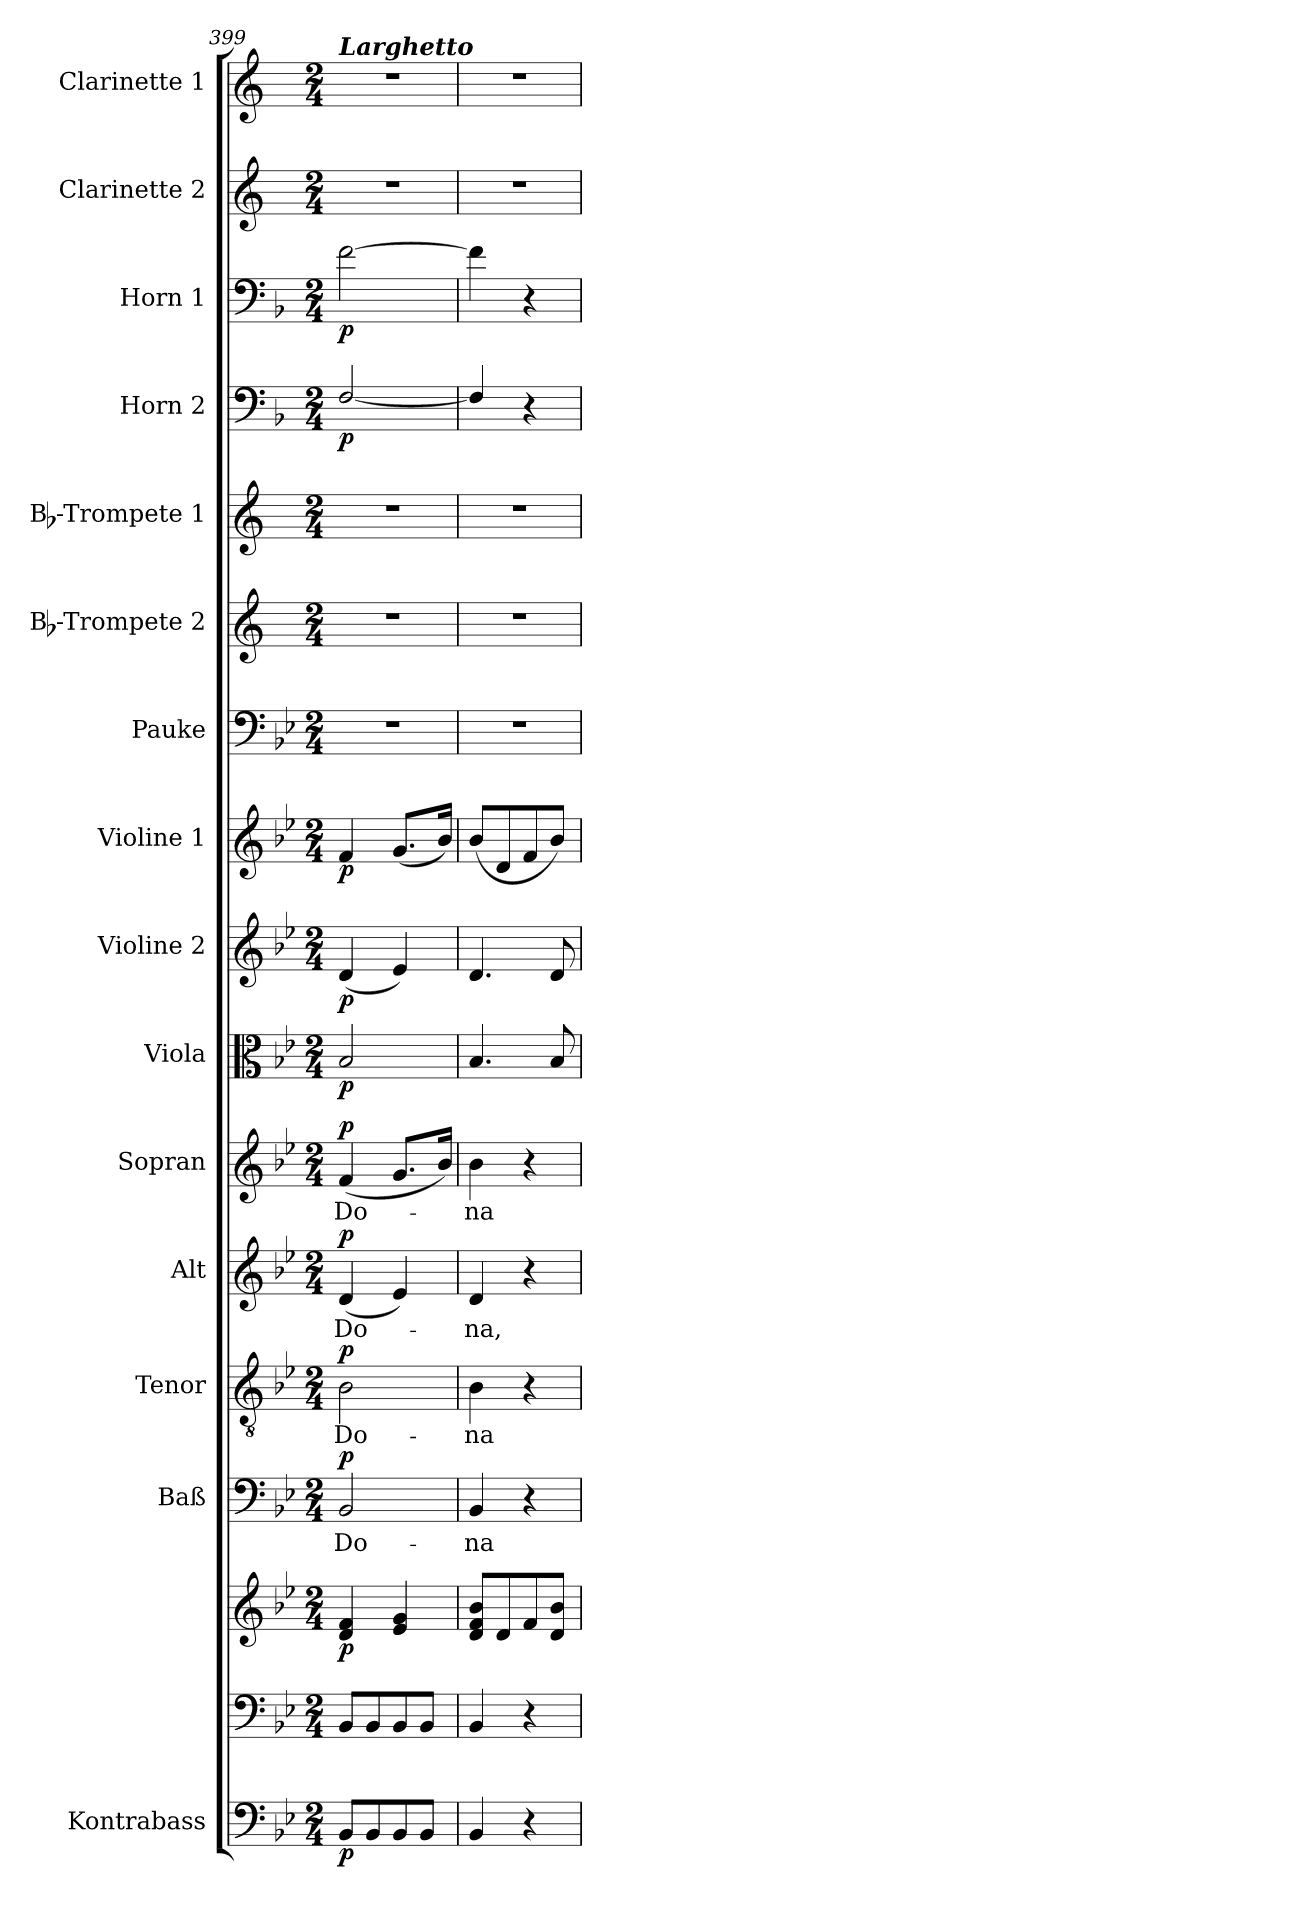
**kern	**dynam	**kern	**kern	**dynam	**kern	**text	**dynam	**kern	**text	**dynam	**kern	**text	**dynam	**kern	**text	**dynam	**kern	**dynam	**kern	**dynam	**kern	**dynam	**kern	**kern	**kern	**kern	**dynam	**kern	**dynam	**kern	**kern
*part16	*part16	*part15	*part15	*part15	*part14	*part14	*part14	*part13	*part13	*part13	*part12	*part12	*part12	*part11	*part11	*part11	*part10	*part10	*part9	*part9	*part8	*part8	*part7	*part6	*part5	*part4	*part4	*part3	*part3	*part2	*part1
*staff17	*staff17	*staff16	*staff15	*staff15/16	*staff14	*staff14	*staff14	*staff13	*staff13	*staff13	*staff12	*staff12	*staff12	*staff11	*staff11	*staff11	*staff10	*staff10	*staff9	*staff9	*staff8	*staff8	*staff7	*staff6	*staff5	*staff4	*staff4	*staff3	*staff3	*staff2	*staff1
*I"Kontrabass	*	*	*	*	*I"Baß	*	*	*I"Tenor	*	*	*I"Alt	*	*	*I"Sopran	*	*	*I"Viola	*	*I"Violine 2	*	*I"Violine 1	*	*I"Pauke	*I"Bb-Trompete 2	*I"Bb-Trompete 1	*I"Horn 2	*	*I"Horn 1	*	*I"Clarinette 2	*I"Clarinette 1
*I'Kb.	*	*	*	*	*I'Baß	*	*	*I'Ten	*	*	*I'Alt	*	*	*I'Sop	*	*	*I'Vla.	*	*I'Vln. 2	*	*I'Vln. 1	*	*I'Pk.	*I'Bb Trp. 2	*I'Bb Trp. 1	*I'Hrn. 2	*	*I'Hrn. 1	*	*I'Cl. 2	*I'Cl. 1
*clefF4	*	*clefF4	*clefG2	*	*clefF4	*	*	*clefGv2	*	*	*clefG2	*	*	*clefG2	*	*	*clefC3	*	*clefG2	*	*clefG2	*	*clefF4	*clefG2	*clefG2	*clefF4	*	*clefF4	*	*clefG2	*clefG2
*ITrd7c12	*	*	*	*	*	*	*	*	*	*	*	*	*	*	*	*	*	*	*	*	*	*	*	*ITrd1c2	*ITrd1c2	*ITrd4c7	*	*ITrd4c7	*	*ITrd1c2	*ITrd1c2
*k[b-e-]	*	*k[b-e-]	*k[b-e-]	*	*k[b-e-]	*	*	*k[b-e-]	*	*	*k[b-e-]	*	*	*k[b-e-]	*	*	*k[b-e-]	*	*k[b-e-]	*	*k[b-e-]	*	*k[b-e-]	*k[b-e-]	*k[b-e-]	*k[b-e-]	*	*k[b-e-]	*	*k[b-e-]	*k[b-e-]
*B-:	*	*B-:	*B-:	*	*B-:	*	*	*B-:	*	*	*B-:	*	*	*B-:	*	*	*B-:	*	*B-:	*	*B-:	*	*B-:	*B-:	*B-:	*B-:	*	*B-:	*	*B-:	*B-:
*M2/4	*	*M2/4	*M2/4	*	*M2/4	*	*	*M2/4	*	*	*M2/4	*	*	*M2/4	*	*	*M2/4	*	*M2/4	*	*M2/4	*	*M2/4	*M2/4	*M2/4	*M2/4	*	*M2/4	*	*M2/4	*M2/4
=399	=399	=399	=399	=399	=399	=399	=399	=399	=399	=399	=399	=399	=399	=399	=399	=399	=399	=399	=399	=399	=399	=399	=399	=399	=399	=399	=399	=399	=399	=399	=399
!	!	!	!	!	!	!	!	!	!	!	!	!	!	!	!	!	!	!	!	!	!	!	!	!	!	!	!	!	!	!	!LO:TX:a:Bi:t=Larghetto
!	!LO:DY:b	!	!	!LO:DY:b	!	!LO:LY:b	!LO:DY:a	!	!LO:LY:b	!LO:DY:a	!	!LO:LY:b	!LO:DY:a	!	!LO:LY:b	!LO:DY:a	!	!LO:DY:b	!	!LO:DY:b	!	!LO:DY:b	!	!	!	!	!LO:DY:b	!	!LO:DY:b	!	!
8BBB-/L	p	8BB-/L	4d/ 4f/	p	2BB-/	Do-	p	2B-\	Do-	p	(<4d/	Do-	p	(<4f/	Do-	p	2B-/	p	(<4d/	p	4f/	p	2r	2r	2r	[2BB-/	p	[2B-\	p	2r	2r
8BBB-/	.	8BB-/	.	.	.	.	.	.	.	.	.	.	.	.	.	.	.	.	.	.	.	.	.	.	.	.	.	.	.	.	.
8BBB-/	.	8BB-/	4e-/ 4g/	.	.	.	.	.	.	.	4e-/)	.	.	8.g/L	.	.	.	.	4e-/)	.	(<8.g/L	.	.	.	.	.	.	.	.	.	.
8BBB-/J	.	8BB-/J	.	.	.	.	.	.	.	.	.	.	.	.	.	.	.	.	.	.	.	.	.	.	.	.	.	.	.	.	.
.	.	.	.	.	.	.	.	.	.	.	.	.	.	16b-/Jk)	.	.	.	.	.	.	16b-/Jk)	.	.	.	.	.	.	.	.	.	.
=400	=400	=400	=400	=400	=400	=400	=400	=400	=400	=400	=400	=400	=400	=400	=400	=400	=400	=400	=400	=400	=400	=400	=400	=400	=400	=400	=400	=400	=400	=400	=400
!	!	!	!	!	!	!LO:LY:b	!	!	!LO:LY:b	!	!	!LO:LY:b	!	!	!LO:LY:b	!	!	!	!	!	!	!	!	!	!	!	!	!	!	!	!
4BBB-/	.	4BB-/	8d/ 8f/ 8b-/L	.	4BB-/	-na	.	4B-\	-na	.	4d/	-na,	.	4b-\	-na	.	4.B-/	.	4.d/	.	(<8b-/L	.	2r	2r	2r	4BB-/]	.	4B-\]	.	2r	2r
.	.	.	8d/	.	.	.	.	.	.	.	.	.	.	.	.	.	.	.	.	.	8d/	.	.	.	.	.	.	.	.	.	.
4r	.	4r	8f/	.	4r	.	.	4r	.	.	4r	.	.	4r	.	.	.	.	.	.	8f/	.	.	.	.	4r	.	4r	.	.	.
.	.	.	8d/ 8b-/J	.	.	.	.	.	.	.	.	.	.	.	.	.	8B-/	.	8d/	.	8b-/J)	.	.	.	.	.	.	.	.	.	.
=	=	=	=	=	=	=	=	=	=	=	=	=	=	=	=	=	=	=	=	=	=	=	=	=	=	=	=	=	=	=	=
*-	*-	*-	*-	*-	*-	*-	*-	*-	*-	*-	*-	*-	*-	*-	*-	*-	*-	*-	*-	*-	*-	*-	*-	*-	*-	*-	*-	*-	*-	*-	*-
